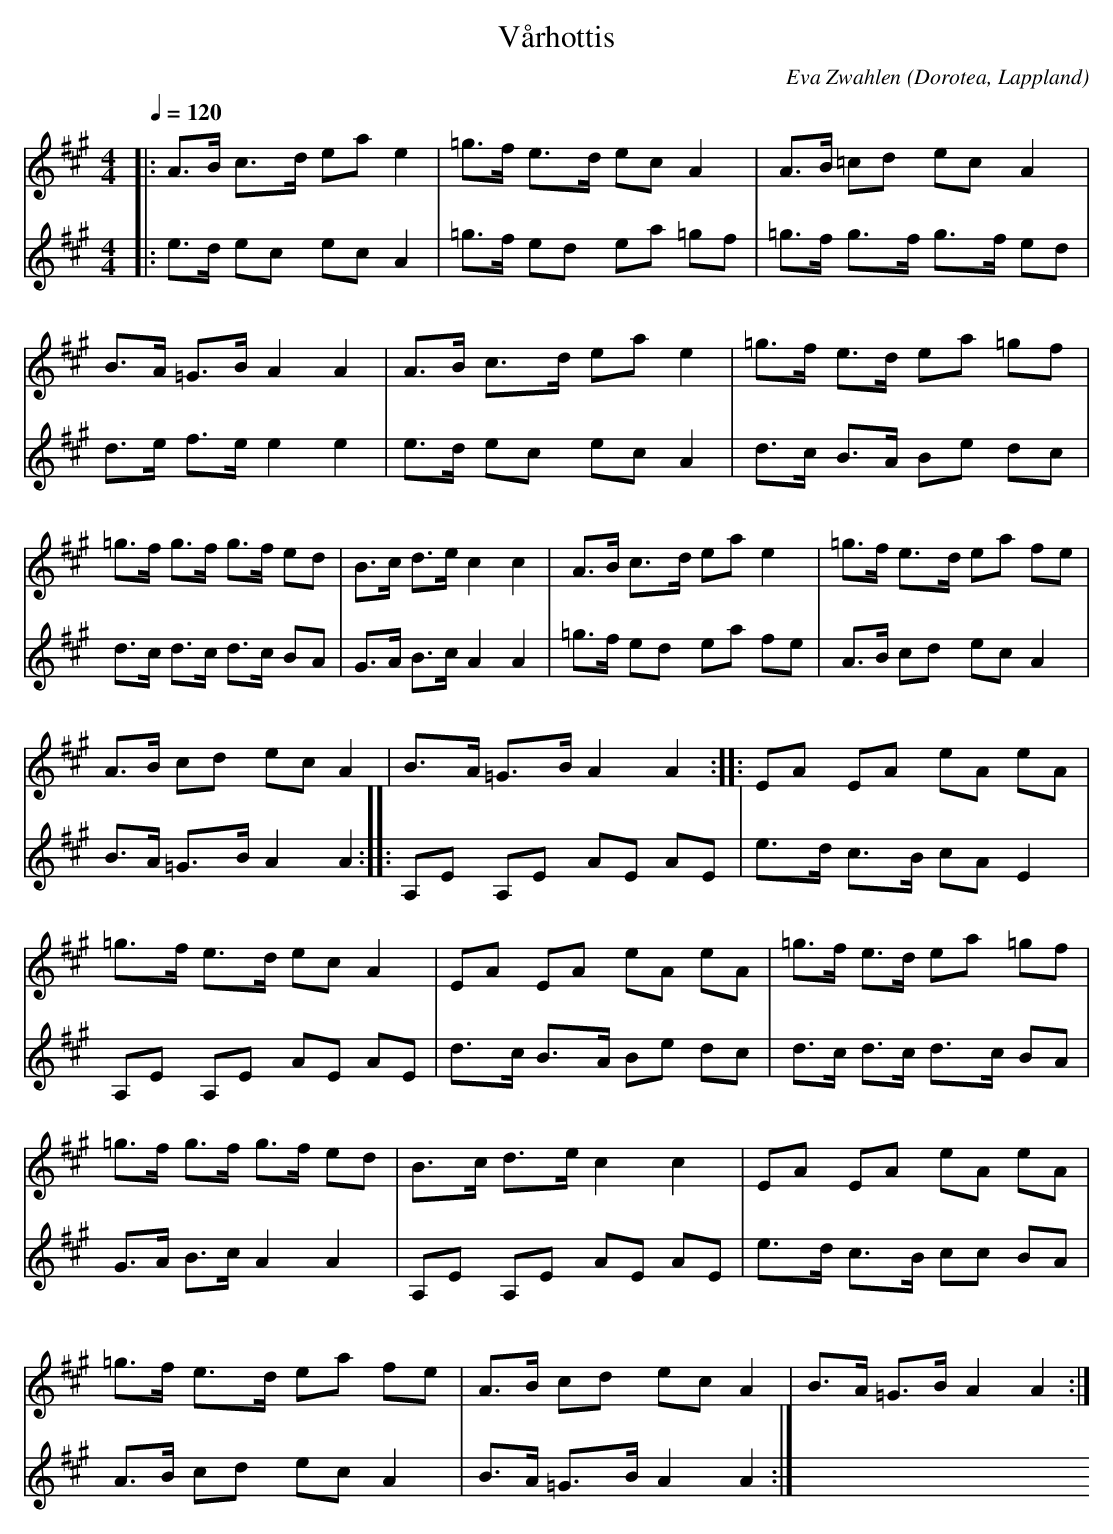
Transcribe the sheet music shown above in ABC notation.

X:1
T:Vårhottis
O:Dorotea, Lappland
C:Eva Zwahlen
M:4/4
L:1/16
Q:1/4=120
K:A
V:1
|: A3B c3d1 e2a2 e4 | =g3f e3d1 e2c2 A4 | A3B =c2d2 e2c2 A4 |B3A =G3B A4 A4  | A3B c3d e2a2 e4 |=g3f e3d e2a2 =g2f2 | =g3f g3f g3f e2d2 |B3c d3e c4 c4  |  A3B c3d1 e2a2 e4 |=g3f e3d e2a2 f2e2 | A3B c2d2 e2c2 A4 |B3A =G3B A4 A4:||:E2A2 E2A2 e2A2 e2A2 |=g3f e3d e2c2 A4 |E2A2 E2A2 e2A2 e2A2 |=g3f e3d e2a2 =g2f2 | =g3f g3f g3f e2d2 |B3c d3e c4 c4  |E2A2 E2A2 e2A2 e2A2 |=g3f e3d e2a2 f2e2 |  A3B c2d2 e2c2 A4 |B3A =G3B A4 A4:|
V:2
|:  e3d e2c2  e2c2 A4 | =g3f e2d2 e2a2 =g2f2 | =g3f g3f g3f e2d2 |d3e f3e e4 e4  |e3d e2c2 e2c2 A4 |d3c B3A B2e2 d2c2 | d3c d3c d3c B2A2 | G3A B3c A4 A4 | =g3f e2d2 e2a2 f2e2 |A3B c2d2 e2c2 A4  |B3A =G3B A4 A4 :||:A,2E2 A,2E2 A2E2 A2E2 | e3d c3B c2A2 E4 |A,2E2 A,2E2 A2E2 A2E2 |d3c B3A B2e2 d2c2 | d3c d3c d3c B2A2 | G3A B3c A4 A4 | A,2E2 A,2E2 A2E2 A2E2 | e3d c3B c2c2 B2A2 | A3B c2d2 e2c2 A4 |B3A =G3B A4 A4:|
